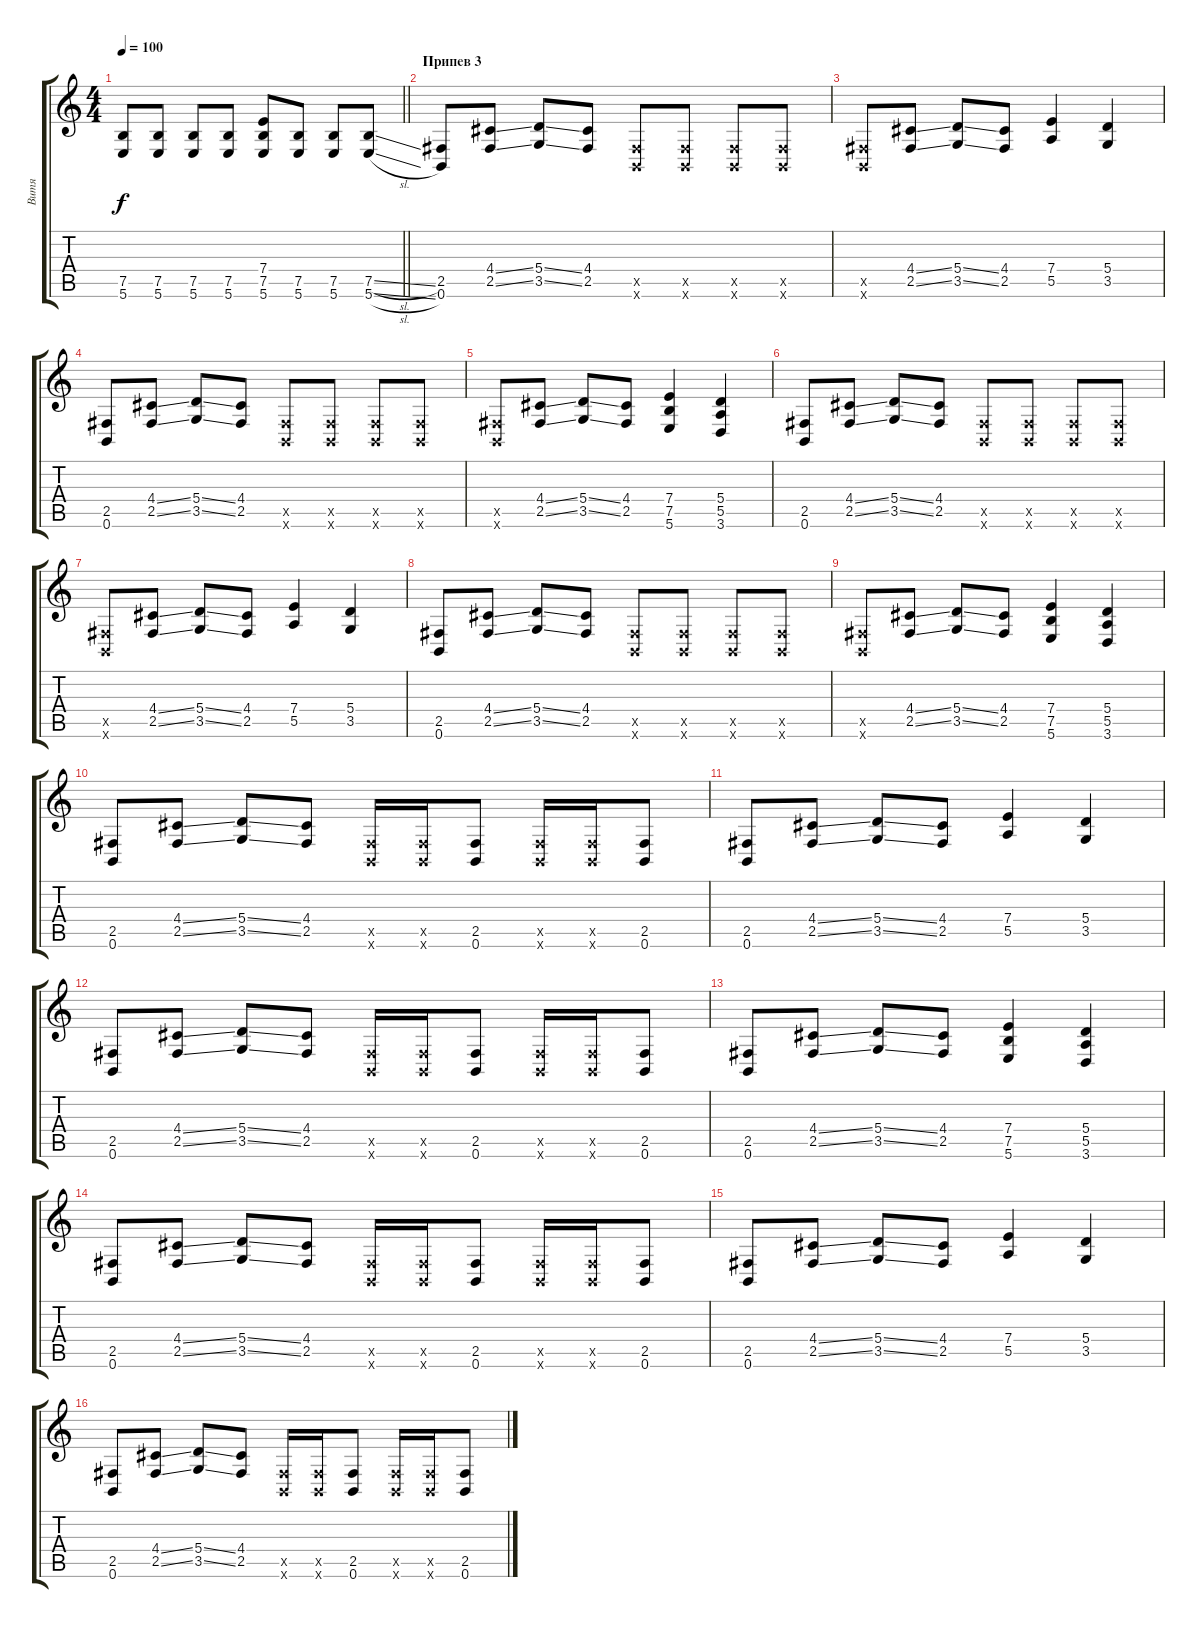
\track ("Витя" "Витя") {instrument overdrivenguitar}
\staff {score tabs}
\tuning (B3 Gb3 D3 A2 E2 B1) {hide}
\ts (4 4)
\tempo 100
\clef g2
\barLineRight lightlight
\ks c
(7.5 5.6).8{dy f} (7.5 5.6).8 (7.5 5.6).8 (7.5 5.6).8 (7.4 7.5 5.6).8 (7.5 5.6).8 (7.5 5.6).8 (7.5{sl} 5.6{sl}).8 |
\section ("" "Припев 3")
(2.5 0.6).8{instrument distortionguitar} (4.4{ss} 2.5{ss}).8 (5.4{ss} 3.5{ss}).8 (4.4 2.5).8 (2.5{x} 0.6{x}).8 (2.5{x} 0.6{x}).8 (2.5{x} 0.6{x}).8 (2.5{x} 0.6{x}).8 |
(2.5{x} 0.6{x}).8{instrument distortionguitar} (4.4{ss} 2.5{ss}).8 (5.4{ss} 3.5{ss}).8 (4.4 2.5).8 (7.4 5.5).4 (5.4 3.5).4 |
(2.5 0.6).8{instrument distortionguitar} (4.4{ss} 2.5{ss}).8 (5.4{ss} 3.5{ss}).8 (4.4 2.5).8 (2.5{x} 0.6{x}).8 (2.5{x} 0.6{x}).8 (2.5{x} 0.6{x}).8 (2.5{x} 0.6{x}).8 |
(2.5{x} 0.6{x}).8{instrument distortionguitar} (4.4{ss} 2.5{ss}).8 (5.4{ss} 3.5{ss}).8 (4.4 2.5).8 (7.4 7.5 5.6).4 (5.4 5.5 3.6).4 |
(2.5 0.6).8{instrument distortionguitar} (4.4{ss} 2.5{ss}).8 (5.4{ss} 3.5{ss}).8 (4.4 2.5).8 (2.5{x} 0.6{x}).8 (2.5{x} 0.6{x}).8 (2.5{x} 0.6{x}).8 (2.5{x} 0.6{x}).8 |
(2.5{x} 0.6{x}).8{instrument distortionguitar} (4.4{ss} 2.5{ss}).8 (5.4{ss} 3.5{ss}).8 (4.4 2.5).8 (7.4 5.5).4 (5.4 3.5).4 |
(2.5 0.6).8{instrument distortionguitar} (4.4{ss} 2.5{ss}).8 (5.4{ss} 3.5{ss}).8 (4.4 2.5).8 (2.5{x} 0.6{x}).8 (2.5{x} 0.6{x}).8 (2.5{x} 0.6{x}).8 (2.5{x} 0.6{x}).8 |
(2.5{x} 0.6{x}).8{instrument distortionguitar} (4.4{ss} 2.5{ss}).8 (5.4{ss} 3.5{ss}).8 (4.4 2.5).8 (7.4 7.5 5.6).4 (5.4 5.5 3.6).4 |
(2.5 0.6).8{instrument distortionguitar} (4.4{ss} 2.5{ss}).8 (5.4{ss} 3.5{ss}).8 (4.4 2.5).8 (2.5{x} 0.6{x}).16 (2.5{x} 0.6{x}).16 (2.5 0.6).8 (2.5{x} 0.6{x}).16 (2.5{x} 0.6{x}).16 (2.5 0.6).8 |
(2.5 0.6).8{instrument distortionguitar} (4.4{ss} 2.5{ss}).8 (5.4{ss} 3.5{ss}).8 (4.4 2.5).8 (7.4 5.5).4 (5.4 3.5).4 |
(2.5 0.6).8{instrument distortionguitar} (4.4{ss} 2.5{ss}).8 (5.4{ss} 3.5{ss}).8 (4.4 2.5).8 (2.5{x} 0.6{x}).16 (2.5{x} 0.6{x}).16 (2.5 0.6).8 (2.5{x} 0.6{x}).16 (2.5{x} 0.6{x}).16 (2.5 0.6).8 |
(2.5 0.6).8{instrument distortionguitar} (4.4{ss} 2.5{ss}).8 (5.4{ss} 3.5{ss}).8 (4.4 2.5).8 (7.4 7.5 5.6).4 (5.4 5.5 3.6).4 |
(2.5 0.6).8{instrument distortionguitar} (4.4{ss} 2.5{ss}).8 (5.4{ss} 3.5{ss}).8 (4.4 2.5).8 (2.5{x} 0.6{x}).16 (2.5{x} 0.6{x}).16 (2.5 0.6).8 (2.5{x} 0.6{x}).16 (2.5{x} 0.6{x}).16 (2.5 0.6).8 |
(2.5 0.6).8{instrument distortionguitar} (4.4{ss} 2.5{ss}).8 (5.4{ss} 3.5{ss}).8 (4.4 2.5).8 (7.4 5.5).4 (5.4 3.5).4 |
(2.5 0.6).8{instrument distortionguitar} (4.4{ss} 2.5{ss}).8 (5.4{ss} 3.5{ss}).8 (4.4 2.5).8 (2.5{x} 0.6{x}).16 (2.5{x} 0.6{x}).16 (2.5 0.6).8 (2.5{x} 0.6{x}).16 (2.5{x} 0.6{x}).16 (2.5 0.6).8
